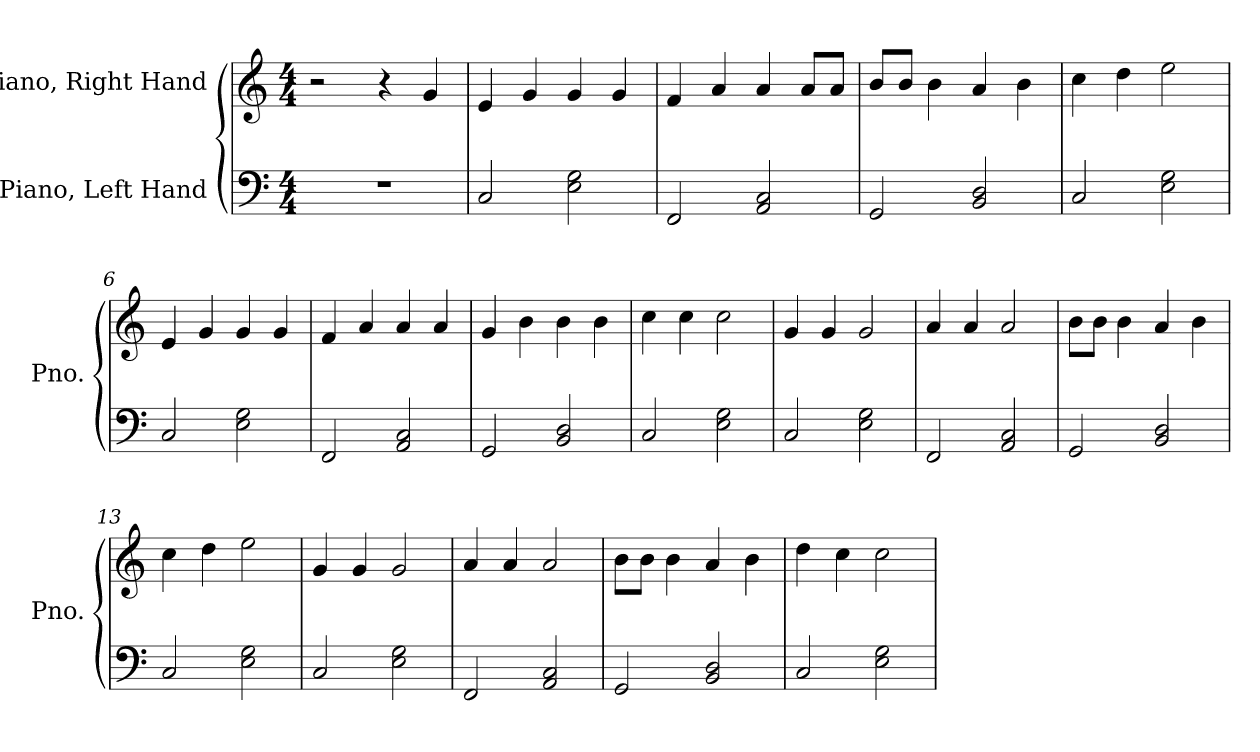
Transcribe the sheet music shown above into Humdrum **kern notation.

**kern	**kern
*part2	*part1
*staff2	*staff1
*I"Piano, Left Hand	*I"Piano, Right Hand
*I'Pno.	*I'Pno.
*clefF4	*clefG2
*k[]	*k[]
*M4/4	*M4/4
*MM180	*MM180
=1	=1
1r	2r
.	4r
.	4g/
=2	=2
2C/	4e/
.	4g/
2E\ 2G\	4g/
.	4g/
=3	=3
2FF/	4f/
.	4a/
2AA/ 2C/	4a/
.	8a/L
.	8a/J
=4	=4
2GG/	8b/L
.	8b/J
.	4b\
2BB/ 2D/	4a/
.	4b\
=5	=5
2C/	4cc\
.	4dd\
2E\ 2G\	2ee\
=6	=6
2C/	4e/
.	4g/
2E\ 2G\	4g/
.	4g/
=7	=7
2FF/	4f/
.	4a/
2AA/ 2C/	4a/
.	4a/
!!LO:LB:g=z
=8	=8
2GG/	4g/
.	4b\
2BB/ 2D/	4b\
.	4b\
=9	=9
2C/	4cc\
.	4cc\
2E\ 2G\	2cc\
=10	=10
2C/	4g/
.	4g/
2E\ 2G\	2g/
=11	=11
2FF/	4a/
.	4a/
2AA/ 2C/	2a/
=12	=12
2GG/	8b\L
.	8b\J
.	4b\
2BB/ 2D/	4a/
.	4b\
=13	=13
2C/	4cc\
.	4dd\
2E\ 2G\	2ee\
=14	=14
2C/	4g/
.	4g/
2E\ 2G\	2g/
=15	=15
2FF/	4a/
.	4a/
2AA/ 2C/	2a/
=16	=16
2GG/	8b\L
.	8b\J
.	4b\
2BB/ 2D/	4a/
.	4b\
!!LO:LB:g=z
=17	=17
2C/	4dd\
.	4cc\
2E\ 2G\	2cc\
=	=
*-	*-
